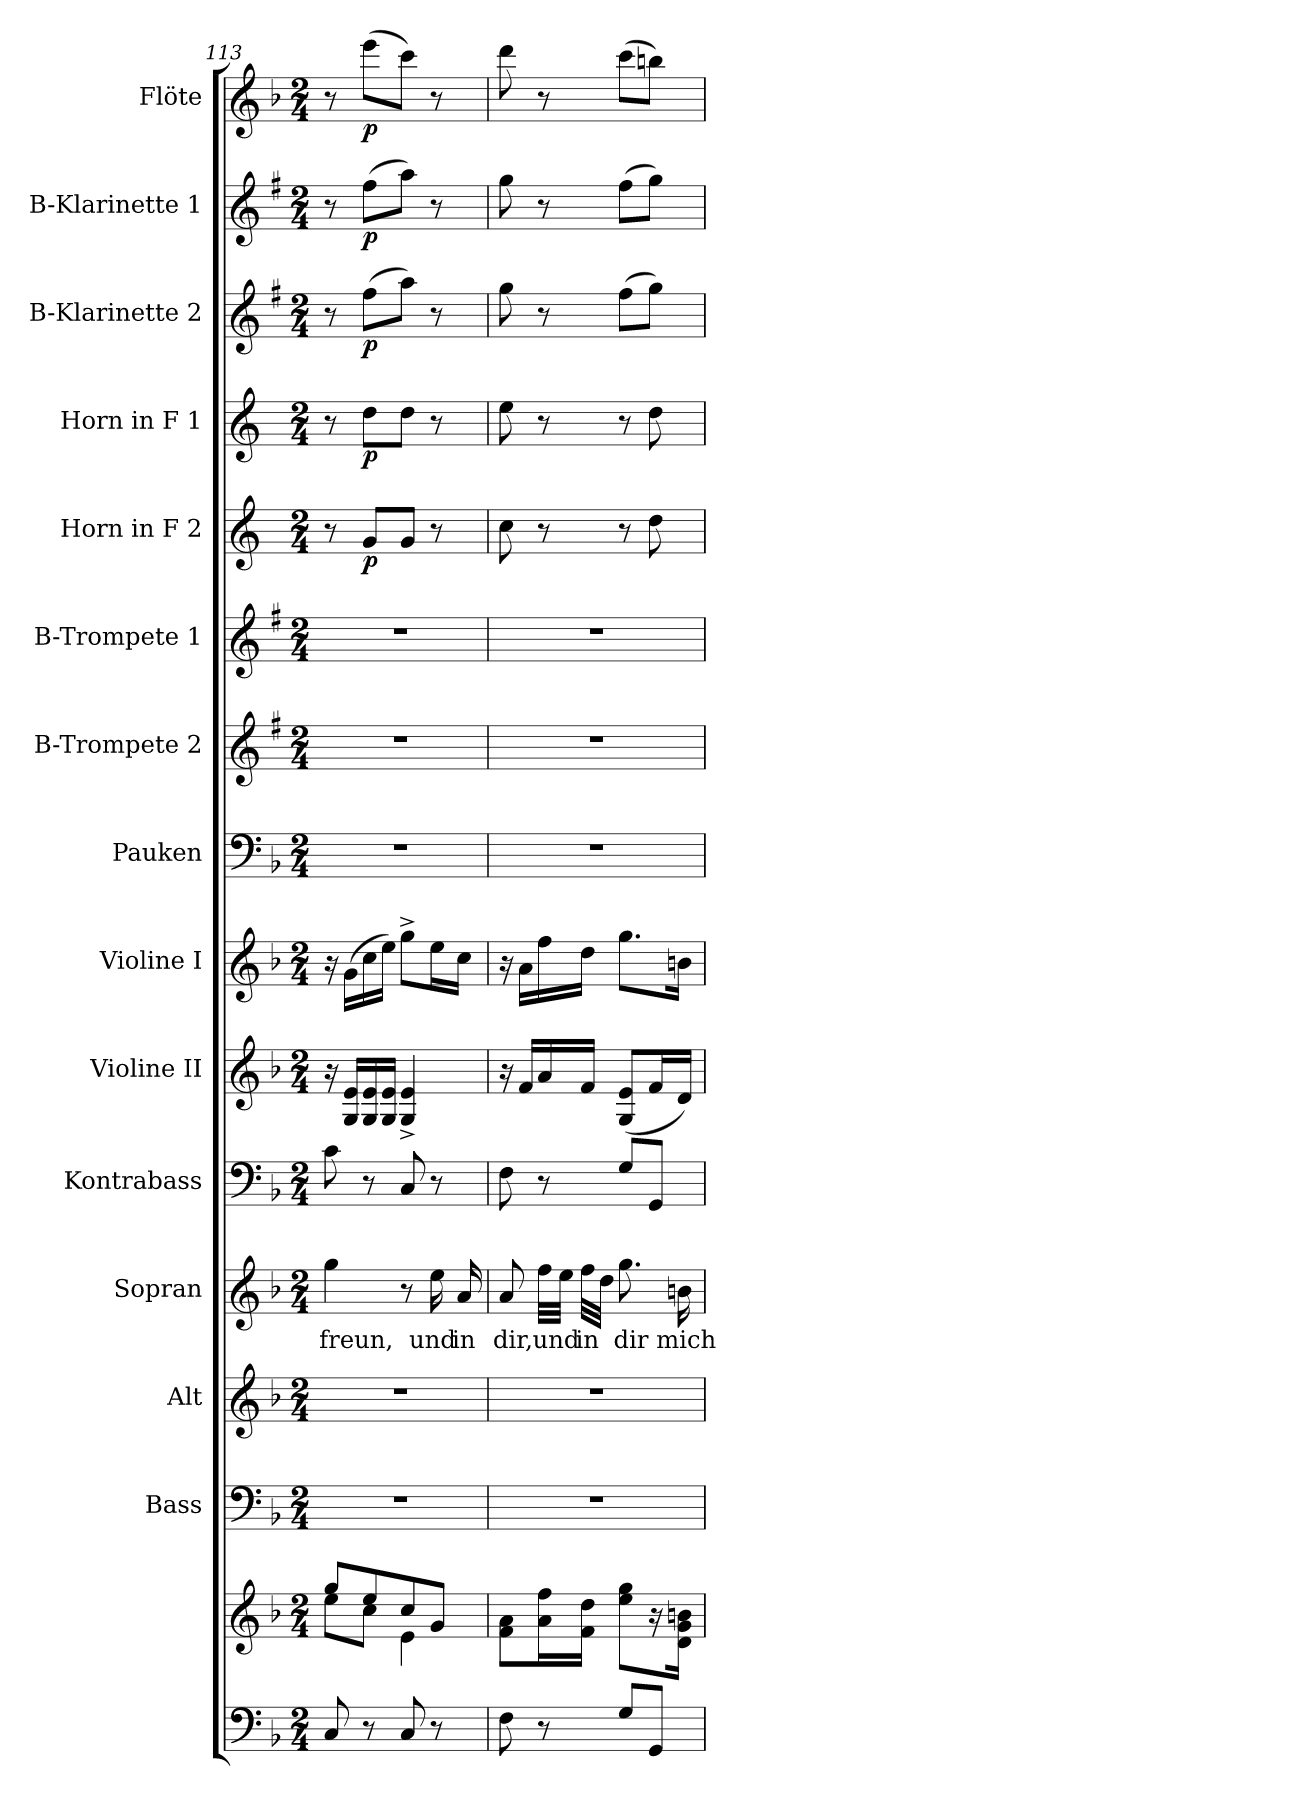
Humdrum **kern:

**kern	**kern	**kern	**kern	**kern	**text	**kern	**kern	**kern	**kern	**kern	**kern	**kern	**dynam	**kern	**dynam	**kern	**dynam	**kern	**dynam	**kern	**dynam
*part15	*part15	*part14	*part13	*part12	*part12	*part11	*part10	*part9	*part8	*part7	*part6	*part5	*part5	*part4	*part4	*part3	*part3	*part2	*part2	*part1	*part1
*staff16	*staff15	*staff14	*staff13	*staff12	*staff12	*staff11	*staff10	*staff9	*staff8	*staff7	*staff6	*staff5	*staff5	*staff4	*staff4	*staff3	*staff3	*staff2	*staff2	*staff1	*staff1
*	*	*I"Bass	*I"Alt	*I"Sopran	*	*I"Kontrabass	*I"Violine II	*I"Violine I	*I"Pauken	*I"B-Trompete 2	*I"B-Trompete 1	*I"Horn in F 2	*	*I"Horn in F 1	*	*I"B-Klarinette 2	*	*I"B-Klarinette 1	*	*I"Flöte	*
*	*	*I'B.	*I'A.	*I'S.	*	*I'Kb.	*I'Vl. II	*I'Vl. I	*I'Pk.	*I'B Trp. 2	*I'B Trp. 1	*	*	*	*	*I'B Kl. 2	*	*I'B Kl. 1	*	*I'Fl.	*
!!LO:PB:g=z
*clefF4	*clefG2	*clefF4	*clefG2	*clefG2	*	*clefF4	*clefG2	*clefG2	*clefF4	*clefG2	*clefG2	*clefG2	*	*clefG2	*	*clefG2	*	*clefG2	*	*clefG2	*
*	*	*	*	*	*	*ITrd7c12	*	*	*	*ITrd1c2	*ITrd1c2	*ITrd4c7	*	*ITrd4c7	*	*ITrd1c2	*	*ITrd1c2	*	*	*
*k[b-]	*k[b-]	*k[b-]	*k[b-]	*k[b-]	*	*k[b-]	*k[b-]	*k[b-]	*k[b-]	*k[b-]	*k[b-]	*k[b-]	*	*k[b-]	*	*k[b-]	*	*k[b-]	*	*k[b-]	*
*F:	*F:	*F:	*F:	*F:	*	*F:	*F:	*F:	*F:	*F:	*F:	*F:	*	*F:	*	*F:	*	*F:	*	*F:	*
*M2/4	*M2/4	*M2/4	*M2/4	*M2/4	*	*M2/4	*M2/4	*M2/4	*M2/4	*M2/4	*M2/4	*M2/4	*	*M2/4	*	*M2/4	*	*M2/4	*	*M2/4	*
=113	=113	=113	=113	=113	=113	=113	=113	=113	=113	=113	=113	=113	=113	=113	=113	=113	=113	=113	=113	=113	=113
*	*^	*	*	*	*	*	*	*	*	*	*	*	*	*	*	*	*	*	*	*	*
!	!	!	!	!	!	!LO:LY:b	!	!	!	!	!	!	!	!	!	!	!	!	!	!	!	!
8C/	8gg/L	8ee\L	2r	2r	4gg\	freun,	8C\	16r	16r	2r	2r	2r	8r	.	8r	.	8r	.	8r	.	8r	.
.	.	.	.	.	.	.	.	16G/ 16e/LL	(>16g\LL	.	.	.	.	.	.	.	.	.	.	.	.	.
!	!	!	!	!	!	!	!	!	!	!	!	!	!	!LO:DY:b	!	!LO:DY:b	!	!LO:DY:b	!	!LO:DY:b	!	!LO:DY:b
8r	8ee/	8cc\J	.	.	.	.	8r	16G/ 16e/	16cc\	.	.	.	8c/L	p	8g\L	p	(>8ee\L	p	(>8ee\L	p	(>8eee\L	p
.	.	.	.	.	.	.	.	16G/ 16e/JJ	16ee\JJ)	.	.	.	.	.	.	.	.	.	.	.	.	.
8C/	8cc/	4e\	.	.	8r	.	8CC/	4G/^< 4e/^<	8gg^>\L	.	.	.	8c/J	.	8g\J	.	8gg\J)	.	8gg\J)	.	8ccc\J)	.
!	!	!	!	!	!	!LO:LY:b	!	!	!	!	!	!	!	!	!	!	!	!	!	!	!	!
8r	8g/J	.	.	.	16ee\	und	8r	.	16ee\L	.	.	.	8r	.	8r	.	8r	.	8r	.	8r	.
!	!	!	!	!	!	!LO:LY:b	!	!	!	!	!	!	!	!	!	!	!	!	!	!	!	!
.	.	.	.	.	16a/	in	.	.	16cc\JJ	.	.	.	.	.	.	.	.	.	.	.	.	.
*	*v	*v	*	*	*	*	*	*	*	*	*	*	*	*	*	*	*	*	*	*	*	*
=114	=114	=114	=114	=114	=114	=114	=114	=114	=114	=114	=114	=114	=114	=114	=114	=114	=114	=114	=114	=114	=114
!	!	!	!	!	!LO:LY:b	!	!	!	!	!	!	!	!	!	!	!	!	!	!	!	!
8F\	8f\ 8a\L	2r	2r	8a/	dir,	8FF\	16r	16r	2r	2r	2r	8f\	.	8a\	.	8ff\	.	8ff\	.	8ddd\	.
.	.	.	.	.	.	.	16f/LL	16a\LL	.	.	.	.	.	.	.	.	.	.	.	.	.
!	!	!	!	!	!LO:LY:b	!	!	!	!	!	!	!	!	!	!	!	!	!	!	!	!
8r	16a\ 16ff\L	.	.	32ff\LLL	und	8r	16a/	16ff\	.	.	.	8r	.	8r	.	8r	.	8r	.	8r	.
.	.	.	.	32ee\JJJ	.	.	.	.	.	.	.	.	.	.	.	.	.	.	.	.	.
!	!	!	!	!	!LO:LY:b	!	!	!	!	!	!	!	!	!	!	!	!	!	!	!	!
.	16f\ 16dd\JJ	.	.	32ff\LLL	in	.	16f/JJ	16dd\JJ	.	.	.	.	.	.	.	.	.	.	.	.	.
.	.	.	.	32dd\JJJ	.	.	.	.	.	.	.	.	.	.	.	.	.	.	.	.	.
!	!	!	!	!	!LO:LY:b	!	!	!	!	!	!	!	!	!	!	!	!	!	!	!	!
8G/L	8ee\ 8gg\L	.	.	8.gg\	dir	8GG/L	(<8G/ 8e/L	8.gg\L	.	.	.	8r	.	8r	.	(>8ee\L	.	(>8ee\L	.	(>8ccc\L	.
8GG/J	16r	.	.	.	.	8GGG/J	16f/L	.	.	.	.	8g\	.	8g\	.	8ff\J)	.	8ff\J)	.	8bbn\J)	.
!	!	!	!	!	!LO:LY:b	!	!	!	!	!	!	!	!	!	!	!	!	!	!	!	!
.	16d\ 16g\ 16bn\Jk	.	.	16bn\	mich	.	16d/JJ)	16bn\Jk	.	.	.	.	.	.	.	.	.	.	.	.	.
=	=	=	=	=	=	=	=	=	=	=	=	=	=	=	=	=	=	=	=	=	=
*-	*-	*-	*-	*-	*-	*-	*-	*-	*-	*-	*-	*-	*-	*-	*-	*-	*-	*-	*-	*-	*-
